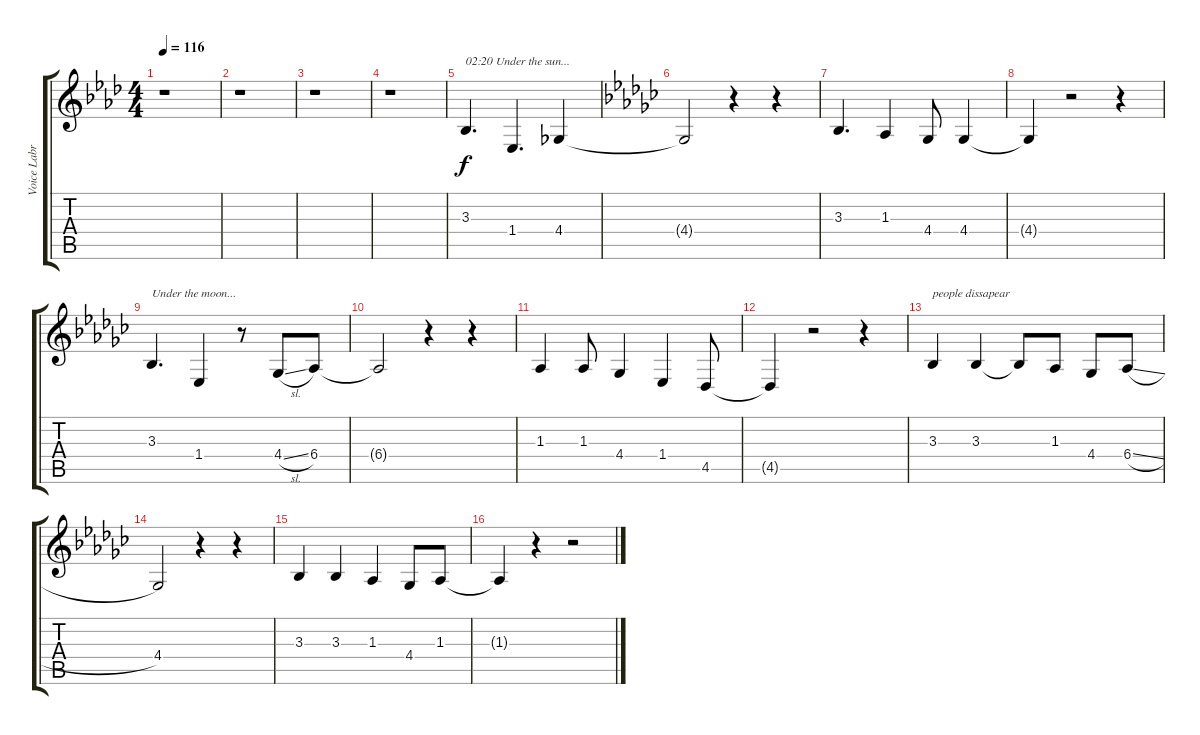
\track ("Voice Labrie" "Voice Labr") {instrument altosax}
\staff {score tabs}
\tuning (E4 B3 G3 D3 A2 E2) {hide}
\ts (4 4)
\tempo 116
\clef g2
\ks ab
r.1{dy f} |
r.1 |
r.1 |
r.1 |
3.3.4{d txt "02:20 Under the sun..."} 1.4.4{d} 4.4.4 |
\ks gb
4.4{t}.2 r.4 r.4 |
3.3.4{d} 1.3.4 4.4.8 4.4.4 |
4.4{t}.4 r.2 r.4 |
3.3.4{d txt "Under the moon..."} 1.4.4 r.8 4.4{sl}.8 6.4.8 |
6.4{t}.2 r.4 r.4 |
1.3.4 1.3.8 4.4.4 1.4.4 4.5.8 |
4.5{t}.4 r.2 r.4 |
3.3.4{txt "people dissapear"} 3.3.4 3.3{t}.8 1.3.8 4.4.8 6.4{sl}.8 |
4.4.2 r.4 r.4 |
3.3.4 3.3.4 1.3.4 4.4.8 1.3.8 |
1.3{t}.4 r.4 r.2
